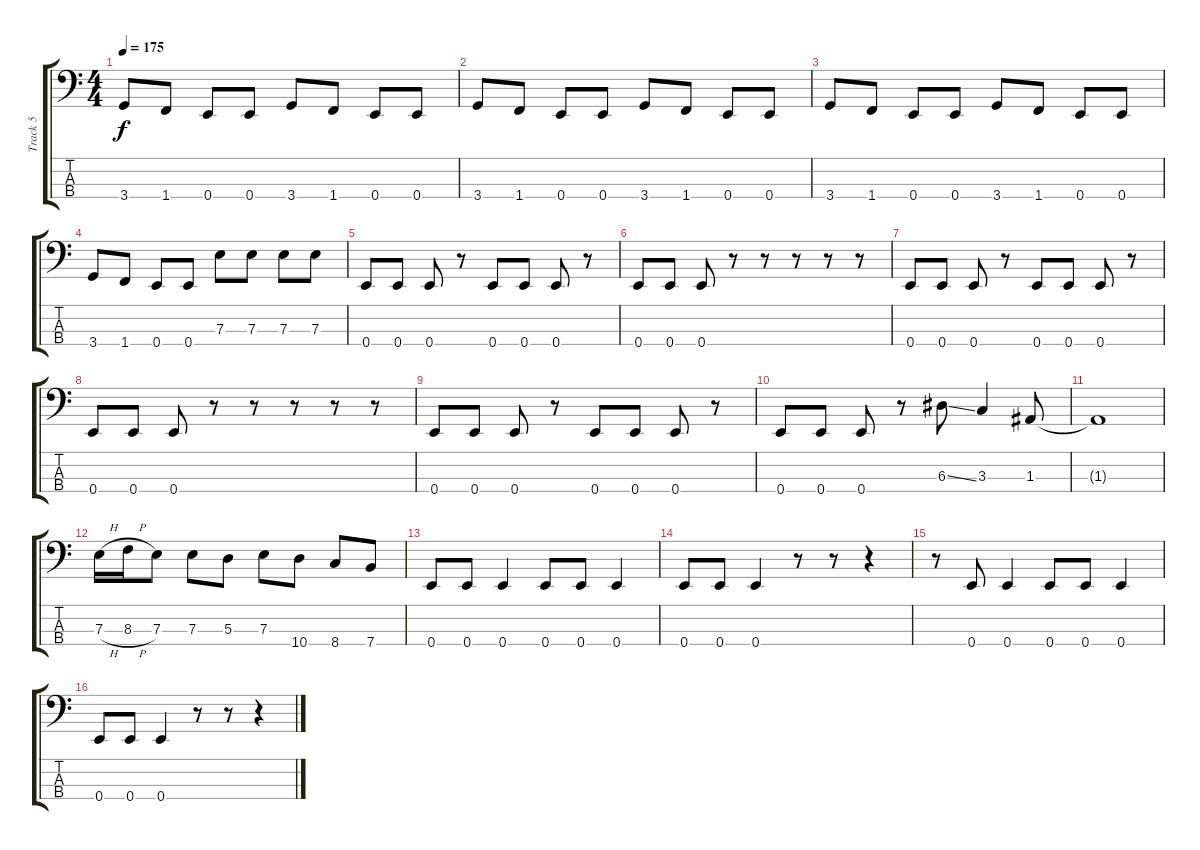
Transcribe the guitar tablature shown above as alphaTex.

\track ("Track 5" "Track 5") {instrument electricbasspick}
\staff {score tabs}
\tuning (G2 D2 A1 E1) {hide}
\ts (4 4)
\tempo 175
\clef f4
\ks c
3.4.8{dy f} 1.4.8 0.4.8 0.4.8 3.4.8 1.4.8 0.4.8 0.4.8 |
3.4.8 1.4.8 0.4.8 0.4.8 3.4.8 1.4.8 0.4.8 0.4.8 |
3.4.8 1.4.8 0.4.8 0.4.8 3.4.8 1.4.8 0.4.8 0.4.8 |
3.4.8 1.4.8 0.4.8 0.4.8 7.3.8 7.3.8 7.3.8 7.3.8 |
0.4.8 0.4.8 0.4.8 r.8 0.4.8 0.4.8 0.4.8 r.8 |
0.4.8 0.4.8 0.4.8 r.8 r.8 r.8 r.8 r.8 |
0.4.8 0.4.8 0.4.8 r.8 0.4.8 0.4.8 0.4.8 r.8 |
0.4.8 0.4.8 0.4.8 r.8 r.8 r.8 r.8 r.8 |
0.4.8 0.4.8 0.4.8 r.8 0.4.8 0.4.8 0.4.8 r.8 |
0.4.8 0.4.8 0.4.8 r.8 6.3{ss}.8 3.3.4 1.3.8 |
1.3{t}.1 |
7.3{h}.16 8.3{h}.16 7.3.8 7.3.8 5.3.8 7.3.8 10.4.8 8.4.8 7.4.8 |
0.4.8 0.4.8 0.4.4 0.4.8 0.4.8 0.4.4 |
0.4.8 0.4.8 0.4.4 r.8 r.8 r.4 |
r.8 0.4.8 0.4.4 0.4.8 0.4.8 0.4.4 |
0.4.8 0.4.8 0.4.4 r.8 r.8 r.4
